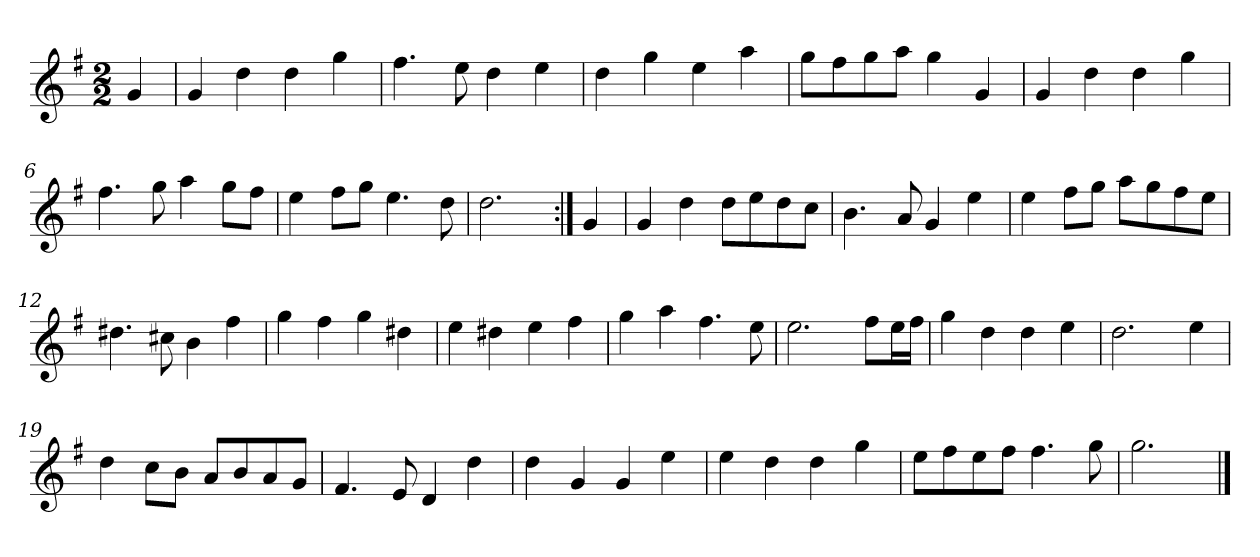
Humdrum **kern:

**kern
*part1
*staff1
*clefG2
*k[f#]
*G:
*M2/2
*MM120
=
4g
=1
4g
4dd
4dd
4gg
=2
4.ff#
8ee
4dd
4ee
=3
4dd
4gg
4ee
4aa
=4
8gg\L
8ff#\
8gg\
8aa\J
4gg
4g
=5
4g
4dd
4dd
4gg
=6
4.ff#
8gg
4aa
8gg\L
8ff#\J
=7
4ee
8ff#\L
8gg\J
4.ee
8dd
=8
2.dd
=:|!
4g
=9
4g
4dd
8dd\L
8ee\
8dd\
8cc\J
=10
4.b
8a
4g
4ee
=11
4ee
8ff#\L
8gg\J
8aa\L
8gg\
8ff#\
8ee\J
=12
4.dd#X
8cc#X
4b
4ff#
=13
4gg
4ff#
4gg
4dd#X
=14
4ee
4dd#X
4ee
4ff#
=15
4gg
4aa
4.ff#
8ee
=16
2.ee
8ff#\L
16ee\L
16ff#\JJ
=17
4gg
4dd
4dd
4ee
=18
2.dd
4ee
=19
4dd
8cc\L
8b\J
8a/L
8b/
8a/
8g/J
=20
4.f#
8e
4d
4dd
=21
4dd
4g
4g
4ee
=22
4ee
4dd
4dd
4gg
=23
8ee\L
8ff#\
8ee\
8ff#\J
4.ff#
8gg
=24
2.gg
==
*-
